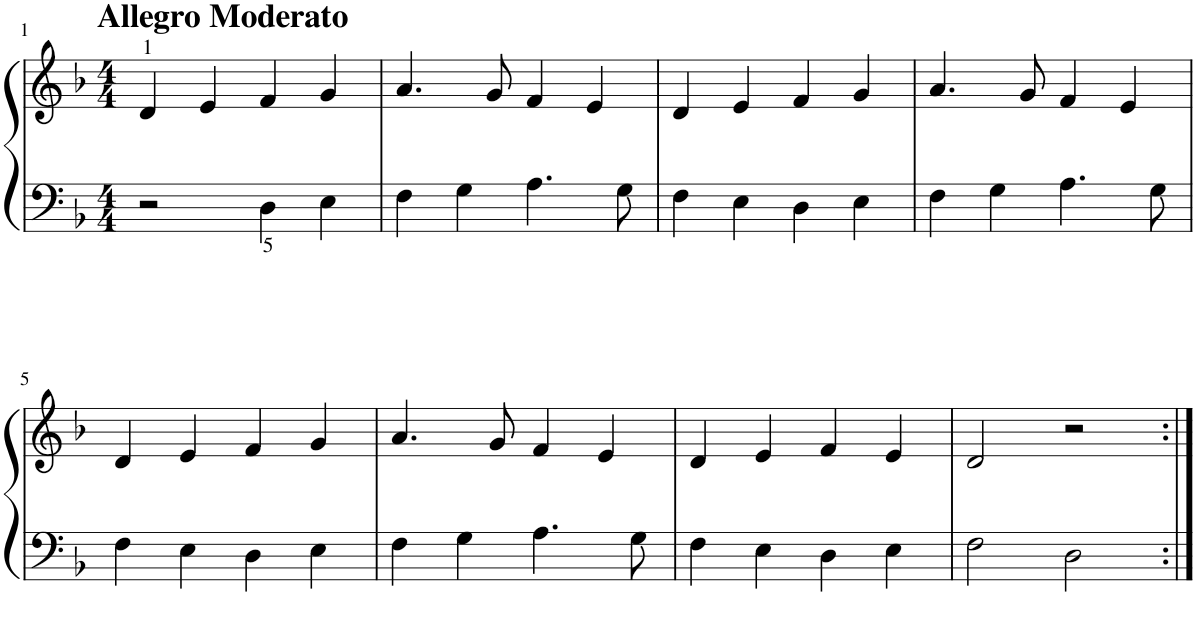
**kern	**kern
*part1	*part1
*staff2	*staff1
*I"Piano	*
*I'Pno	*
!!LO:PB:g=z
*clefF4	*clefG2
*k[b-]	*k[b-]
*M4/4	*M4/4
=1	=1
!	!LO:TX:a:B:t=Allegro Moderato
2r	4d/
.	4e/
4D\	4f/
4E\	4g/
=2	=2
4F\	4.a/
4G\	.
.	8g/
4.A\	4f/
.	4e/
8G\	.
=3	=3
4F\	4d/
4E\	4e/
4D\	4f/
4E\	4g/
=4	=4
4F\	4.a/
4G\	.
.	8g/
4.A\	4f/
.	4e/
8G\	.
!!LO:LB:g=z
=5	=5
4F\	4d/
4E\	4e/
4D\	4f/
4E\	4g/
=6	=6
4F\	4.a/
4G\	.
.	8g/
4.A\	4f/
.	4e/
8G\	.
=7	=7
4F\	4d/
4E\	4e/
4D\	4f/
4E\	4e/
=8	=8
2F\	2d/
2D\	2r
=:|!	=:|!
*-	*-
